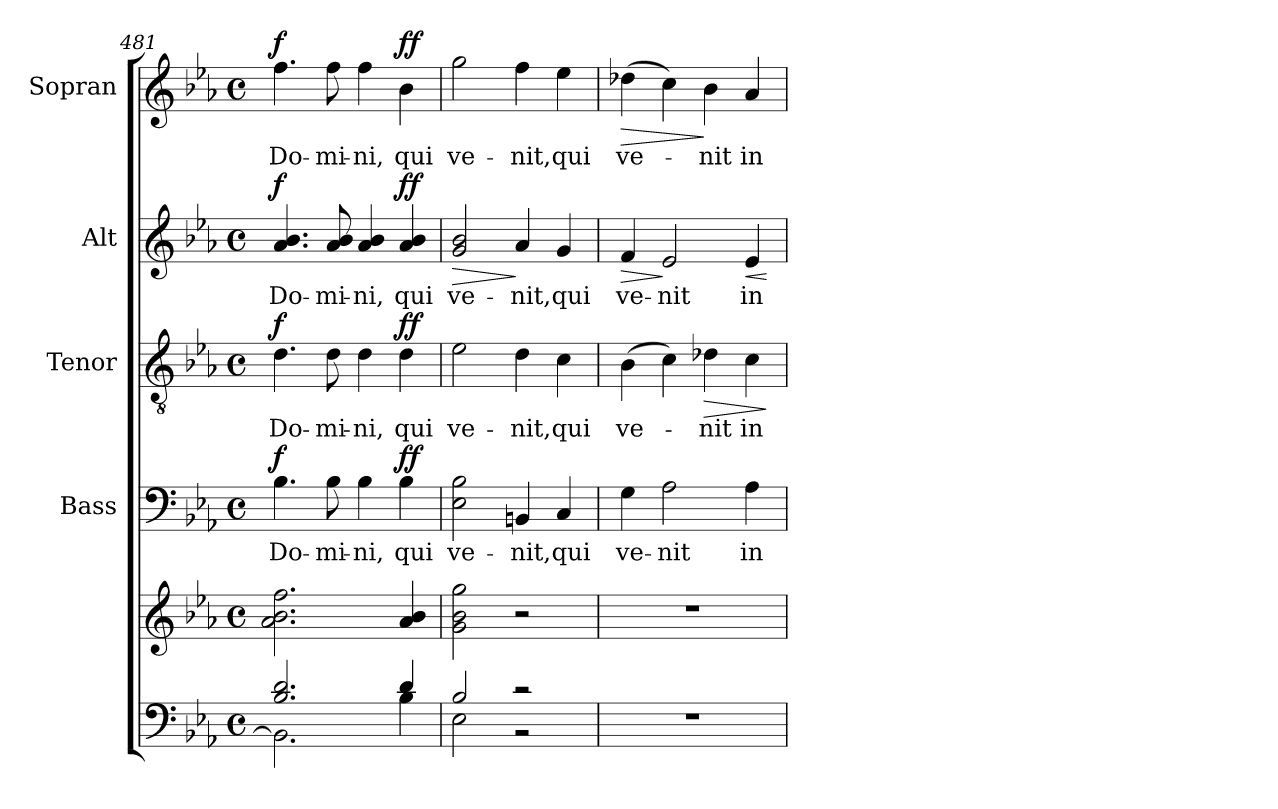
**kern	**kern	**kern	**text	**dynam	**kern	**text	**dynam	**kern	**text	**dynam	**kern	**text	**dynam
*part5	*part5	*part4	*part4	*part4	*part3	*part3	*part3	*part2	*part2	*part2	*part1	*part1	*part1
*staff6	*staff5	*staff4	*staff4	*staff4	*staff3	*staff3	*staff3	*staff2	*staff2	*staff2	*staff1	*staff1	*staff1
*	*	*I"Bass	*	*	*I"Tenor	*	*	*I"Alt	*	*	*I"Sopran	*	*
*	*	*I'B.	*	*	*I'T.	*	*	*I'A.	*	*	*I'S.	*	*
!!LO:PB:g=z
*clefF4	*clefG2	*clefF4	*	*	*clefGv2	*	*	*clefG2	*	*	*clefG2	*	*
*k[b-e-a-]	*k[b-e-a-]	*k[b-e-a-]	*	*	*k[b-e-a-]	*	*	*k[b-e-a-]	*	*	*k[b-e-a-]	*	*
*E-:	*E-:	*E-:	*	*	*E-:	*	*	*E-:	*	*	*E-:	*	*
*M4/4	*M4/4	*M4/4	*	*	*M4/4	*	*	*M4/4	*	*	*M4/4	*	*
*met(c)	*met(c)	*met(c)	*	*	*met(c)	*	*	*met(c)	*	*	*met(c)	*	*
=481	=481	=481	=481	=481	=481	=481	=481	=481	=481	=481	=481	=481	=481
*^	*	*	*	*	*	*	*	*	*	*	*	*	*
!	!	!	!	!LO:LY:b	!LO:DY:a	!	!LO:LY:b	!LO:DY:a	!	!LO:LY:b	!LO:DY:a	!	!LO:LY:b	!LO:DY:a
2.B-/ 2.d/	2.BB-\]	2.a-\ 2.b-\ 2.ff\	4.B-\	Do-	f	4.d\	Do-	f	4.a-/ 4.b-/	Do-	f	4.ff\	Do-	f
!	!	!	!	!LO:LY:b	!	!	!LO:LY:b	!	!	!LO:LY:b	!	!	!LO:LY:b	!
.	.	.	8B-\	-mi-	.	8d\	-mi-	.	8a-/ 8b-/	-mi-	.	8ff\	-mi-	.
!	!	!	!	!LO:LY:b	!	!	!LO:LY:b	!	!	!LO:LY:b	!	!	!LO:LY:b	!
.	.	.	4B-\	-ni,	.	4d\	-ni,	.	4a-/ 4b-/	-ni,	.	4ff\	-ni,	.
!	!	!	!	!LO:LY:b	!LO:DY:a	!	!LO:LY:b	!LO:DY:a	!	!LO:LY:b	!LO:DY:a	!	!LO:LY:b	!LO:DY:a
4d/	4B-\	4a-/ 4b-/	4B-\	qui	ff	4d\	qui	ff	4a-/ 4b-/	qui	ff	4b-\	qui	ff
=482	=482	=482	=482	=482	=482	=482	=482	=482	=482	=482	=482	=482	=482	=482
!	!	!	!	!LO:LY:b	!	!	!LO:LY:b	!	!	!LO:LY:b	!LO:HP:b	!	!LO:LY:b	!
2B-/	2E-\	2g\ 2b-\ 2gg\	2E-\ 2B-\	ve-	.	2e-\	ve-	.	2g/ 2b-/	ve-	>	2gg\	ve-	.
!	!	!	!	!LO:LY:b	!	!	!LO:LY:b	!	!	!LO:LY:b	!	!	!LO:LY:b	!
2r	2r	2r	4BBn/	-nit,	.	4d\	-nit,	.	4a-/	-nit,	]	4ff\	-nit,	.
!	!	!	!	!LO:LY:b	!	!	!LO:LY:b	!	!	!LO:LY:b	!	!	!LO:LY:b	!
.	.	.	4C/	qui	.	4c\	qui	.	4g/	qui	.	4ee-\	qui	.
*v	*v	*	*	*	*	*	*	*	*	*	*	*	*	*
=483	=483	=483	=483	=483	=483	=483	=483	=483	=483	=483	=483	=483	=483
!	!	!	!LO:LY:b	!	!	!LO:LY:b	!	!	!LO:LY:b	!LO:HP:b	!	!LO:LY:b	!LO:HP:b
1r	1r	4G\	ve-	.	(>4B-\	ve-	.	4f/	ve-	>	(>4dd-X\	ve-	>
!	!	!	!LO:LY:b	!	!	!	!	!	!LO:LY:b	!	!	!	!
.	.	2A-\	-nit	.	4c\)	.	.	2e-/	-nit	]	4cc\)	.	.
!	!	!	!	!	!	!LO:LY:b	!LO:HP:b	!	!	!	!	!LO:LY:b	!
.	.	.	.	.	4d-X\	-nit	>	.	.	.	4b-\	-nit	]
!	!	!	!LO:LY:b	!	!	!LO:LY:b	!	!	!LO:LY:b	!LO:HP:b	!	!LO:LY:b	!
.	.	4A-\	in	.	4c\	in	.	4e-/	in	<	4a-/	in	.
.	.	.	.	.	.	.	]	.	.	[	.	.	.
=	=	=	=	=	=	=	=	=	=	=	=	=	=
*-	*-	*-	*-	*-	*-	*-	*-	*-	*-	*-	*-	*-	*-
